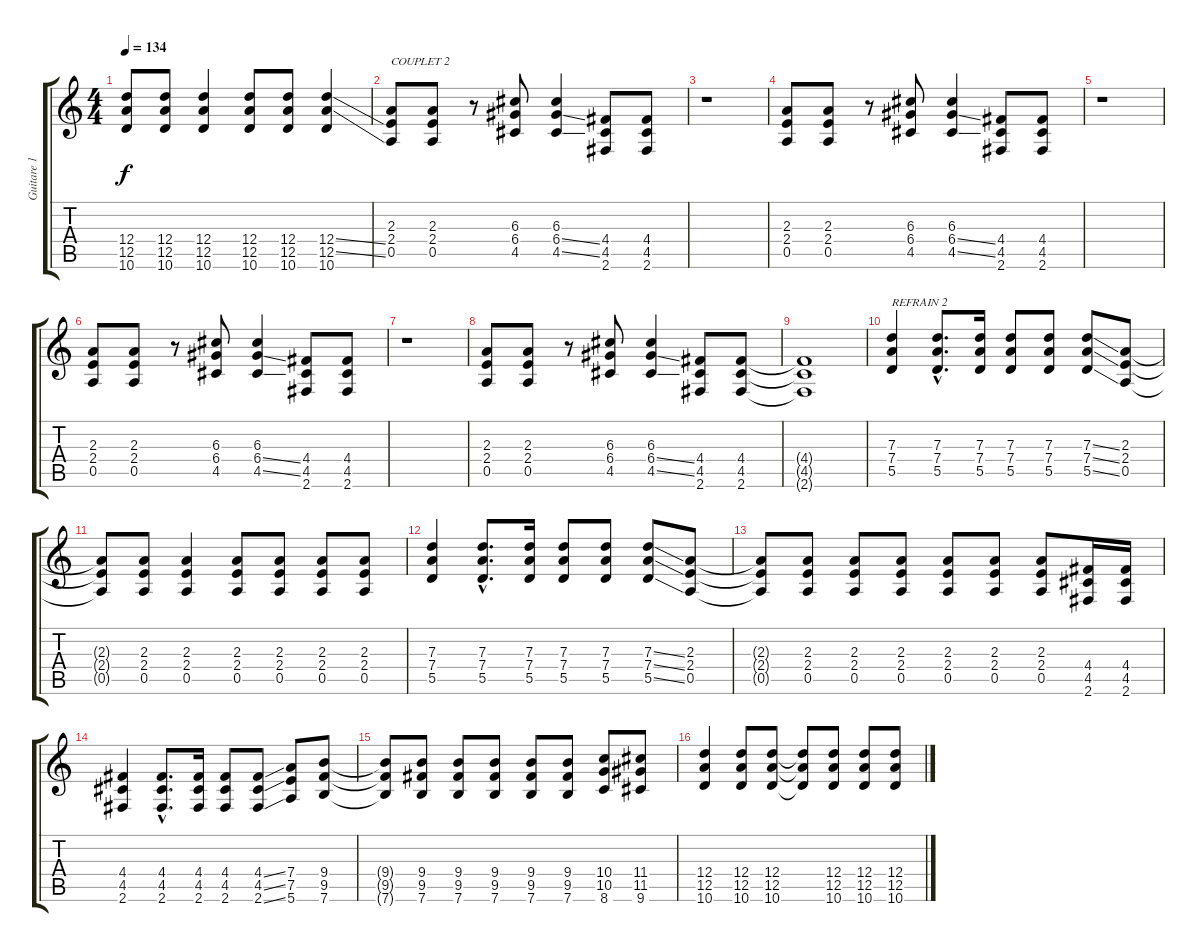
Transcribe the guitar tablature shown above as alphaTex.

\track ("Guitare 1 (son saturé)" "Guitare 1 ") {instrument distortionguitar}
\staff {score tabs}
\tuning (E4 B3 G3 D3 A2 E2) {hide}
\ts (4 4)
\tempo 134
\clef g2
\ks c
(12.4{t} 12.5{t} 10.6{t}).8{dy f} (12.4 12.5 10.6).8 (12.4 12.5 10.6).4 (12.4 12.5 10.6).8 (12.4 12.5 10.6).8 (12.4{ss} 12.5{ss} 10.6).4 |
(2.3 2.4 0.5).8{txt "COUPLET 2"} (2.3 2.4 0.5).8 r.8 (6.3 6.4 4.5).8 (6.3 6.4{ss} 4.5{ss}).4 (4.4 4.5 2.6).8 (4.4 4.5 2.6).8 |
r.1 |
(2.3 2.4 0.5).8 (2.3 2.4 0.5).8 r.8 (6.3 6.4 4.5).8 (6.3 6.4{ss} 4.5{ss}).4 (4.4 4.5 2.6).8 (4.4 4.5 2.6).8 |
r.1 |
(2.3 2.4 0.5).8 (2.3 2.4 0.5).8 r.8 (6.3 6.4 4.5).8 (6.3 6.4{ss} 4.5{ss}).4 (4.4 4.5 2.6).8 (4.4 4.5 2.6).8 |
r.1 |
(2.3 2.4 0.5).8 (2.3 2.4 0.5).8 r.8 (6.3 6.4 4.5).8 (6.3 6.4{ss} 4.5{ss}).4 (4.4 4.5 2.6).8 (4.4 4.5 2.6).8 |
(4.4{t} 4.5{t} 2.6{t}).1 |
(7.3 7.4 5.5).4{txt "REFRAIN 2"} (7.3{hac} 7.4{hac} 5.5{hac}).8{d} (7.3 7.4 5.5).16 (7.3 7.4 5.5).8 (7.3 7.4 5.5).8 (7.3{ss} 7.4{ss} 5.5{ss}).8 (2.3 2.4 0.5).8 |
(2.3{t} 2.4{t} 0.5{t}).8 (2.3 2.4 0.5).8 (2.3 2.4 0.5).4 (2.3 2.4 0.5).8 (2.3 2.4 0.5).8 (2.3 2.4 0.5).8 (2.3 2.4 0.5).8 |
(7.3 7.4 5.5).4 (7.3{hac} 7.4{hac} 5.5{hac}).8{d} (7.3 7.4 5.5).16 (7.3 7.4 5.5).8 (7.3 7.4 5.5).8 (7.3{ss} 7.4{ss} 5.5{ss}).8 (2.3 2.4 0.5).8 |
(2.3{t} 2.4{t} 0.5{t}).8 (2.3 2.4 0.5).8 (2.3 2.4 0.5).8 (2.3 2.4 0.5).8 (2.3 2.4 0.5).8 (2.3 2.4 0.5).8 (2.3 2.4 0.5).8 (4.4 4.5 2.6).16 (4.4 4.5 2.6).16 |
(4.4 4.5 2.6).4 (4.4{hac} 4.5{hac} 2.6{hac}).8{d} (4.4 4.5 2.6).16 (4.4 4.5 2.6).8 (4.4{ss} 4.5{ss} 2.6{ss}).8 (7.4 7.5 5.6).8 (9.4 9.5 7.6).8 |
(9.4{t} 9.5{t} 7.6{t}).8 (9.4 9.5 7.6).8 (9.4 9.5 7.6).8 (9.4 9.5 7.6).8 (9.4 9.5 7.6).8 (9.4 9.5 7.6).8 (10.4 10.5 8.6).8 (11.4 11.5 9.6).8 |
(12.4 12.5 10.6).4 (12.4 12.5 10.6).8 (12.4 12.5 10.6).8 (12.4{t} 12.5{t} 10.6{t}).8 (12.4 12.5 10.6).8 (12.4 12.5 10.6).8 (12.4 12.5 10.6).8
